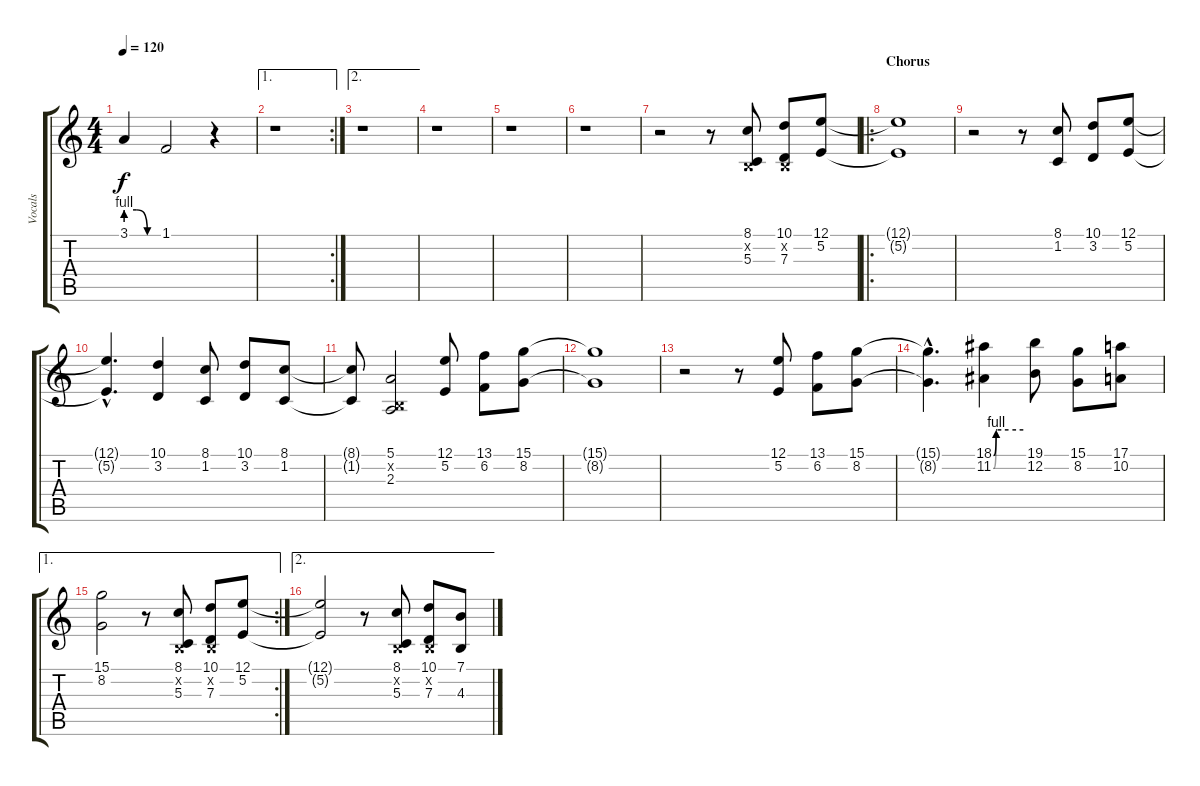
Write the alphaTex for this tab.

\track ("Vocals" "Vocals") {instrument lead2sawtooth}
\staff {score tabs}
\tuning (E4 B3 G3 D3 A2 E2) {hide}
\ts (4 4)
\tempo 120
\clef g2
\ks c
3.1{be (custom 0 4 20 4 40 0 60 0)}.4{dy f} 1.1.2 r.4 |
\ae 1
\rc 2
r.1 |
\ae 2
r.1 |
r.1 |
r.1 |
r.1 |
r.2 r.8 (8.1 0.2{x} 5.3).8 (10.1 0.2{x} 7.3).8 (12.1 5.2).8 |
\ro
\section ("" "Chorus")
(12.1{t} 5.2{t}).1 |
r.2 r.8 (8.1 1.2).8 (10.1 3.2).8 (12.1 5.2).8 |
(12.1{hac t} 5.2{hac t}).4{d} (10.1 3.2).4 (8.1 1.2).8 (10.1 3.2).8 (8.1 1.2).8 |
(8.1{t} 1.2{t}).8 (5.1 0.2{x} 2.3).2 (12.1 5.2).8 (13.1 6.2).8 (15.1 8.2).8 |
(15.1{t} 8.2{t}).1 |
r.2 r.8 (12.1 5.2).8 (13.1 6.2).8 (15.1 8.2).8 |
(15.1{hac t} 8.2{hac t}).4{d} (18.1{be (custom 0 0 5 4 7 4 30 4 60 4)} 11.2{be (custom 0 0 5 4 7 4 30 4 60 4)}).4 (19.1 12.2).8 (15.1 8.2).8 (17.1 10.2).8 |
\ae 1
\rc 2
(15.1 8.2).2 r.8 (8.1 0.2{x} 5.3).8 (10.1 0.2{x} 7.3).8 (12.1 5.2).8 |
\ae 2
(12.1{t} 5.2{t}).2 r.8 (8.1 0.2{x} 5.3).8 (10.1 0.2{x} 7.3).8 (7.1 4.3).8
